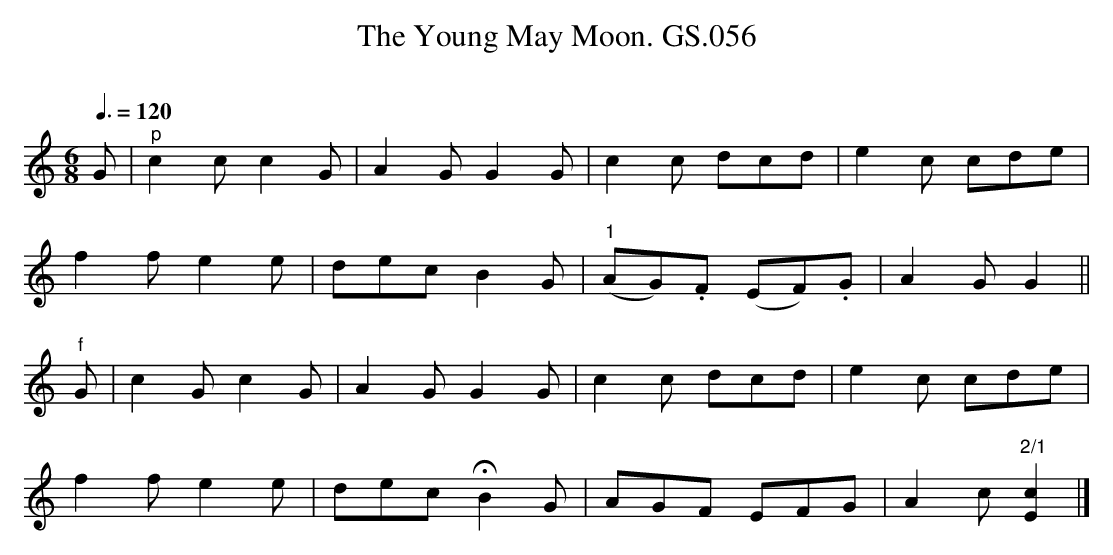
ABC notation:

X:1
T:Young May Moon. GS.056, The
M:6/8
L:1/8
Q:3/8=120
O:
K:C major
G | "^p"c2c c2G | A2G G2G | c2c dcd | e2c cde |
f2f e2e | dec B2G | "^1" (AG).F (EF).G | A2G G2 ||
"^f"G | c2G c2G | A2G G2G | c2c dcd | e2c cde |
f2f e2e | dec H B2G | AGF EFG | A2c "^2/1"[E2c2] |]
